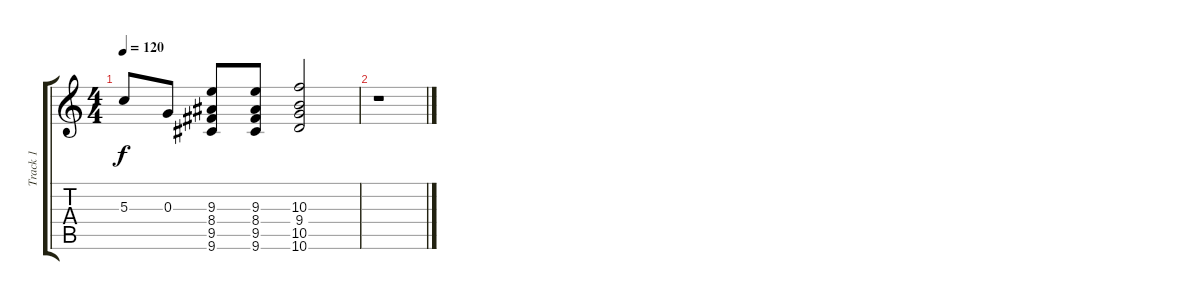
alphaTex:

\track ("Track 1" "Track 1") {instrument overdrivenguitar}
\staff {score tabs}
\tuning (E4 B3 G3 D3 A2 E2) {hide}
\ts (4 4)
\tempo 120
\clef g2
\ks c
5.3.8{dy f} 0.3.8 (9.3 8.4 9.5 9.6).8 (9.3 8.4 9.5 9.6).8 (10.3 9.4 10.5 10.6).2 |
r.1
